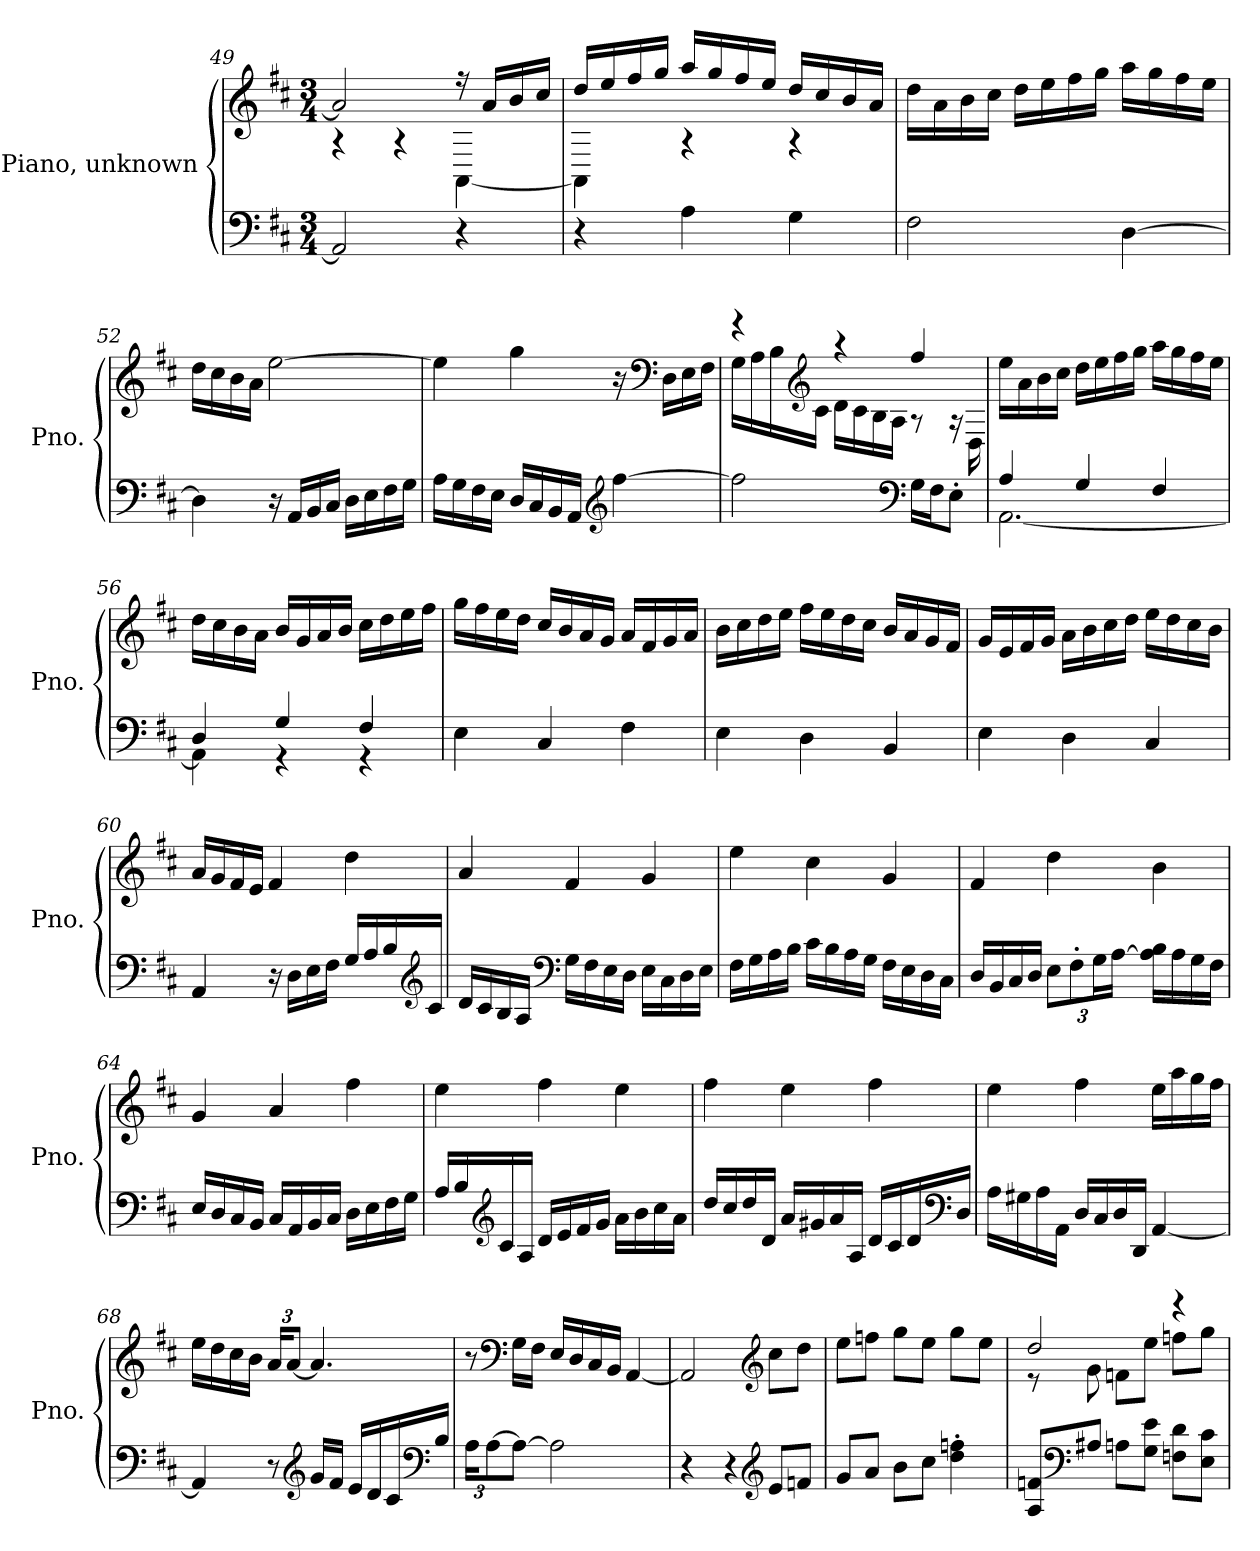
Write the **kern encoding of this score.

**kern	**kern
*part1	*part1
*staff2	*staff1
*I"Piano, unknown	*
*I'Pno.	*
*clefF4	*clefG2
*k[f#c#]	*k[f#c#]
*M3/4	*M3/4
=49	=49
*	*^
2AA/]	2a/]	4r
.	.	4r
4r	16r	[4AA\
.	16a/LL	.
.	16b/	.
.	16cc#/JJ	.
!!LO:LB:g=z	!!
=50	=50	=50
4r	16dd/LL	4AA\]
.	16ee/	.
.	16ff#/	.
.	16gg/JJ	.
4A\	16aa/LL	4r
.	16gg/	.
.	16ff#/	.
.	16ee/JJ	.
4G\	16dd/LL	4r
.	16cc#/	.
.	16b/	.
.	16a/JJ	.
*	*v	*v
=51	=51
2F#\	16dd\LL
.	16a\
.	16b\
.	16cc#\JJ
.	16dd\LL
.	16ee\
.	16ff#\
.	16gg\JJ
[4D\	16aa\LL
.	16gg\
.	16ff#\
.	16ee\JJ
=52	=52
4D\]	16dd\LL
.	16cc#\
.	16b\
.	16a\JJ
16r	[2ee\
16AA/LL	.
16BB/	.
16C#/JJ	.
16D\LL	.
16E\	.
16F#\	.
16G\JJ	.
!!LO:PB:g=z
=53	=53
16A\LL	4ee\]
16G\	.
16F#\	.
16E\JJ	.
16D/LL	4gg\
16C#/	.
16BB/	.
16AA/JJ	.
*clefG2	*
[4ff#\	16r
*	*clefF4
.	16D\LL
.	16E\
.	16F#\JJ
=54	=54
*	*^
2ff#\]	4r	16G\LL
.	.	16A\
.	.	16B\
*	*clefG2	*
.	.	16c#\JJ
.	4r	16d\LL
.	.	16c#\
.	.	16B\
.	.	16A\JJ
*clefF4	*	*
16G\LL	4ff#/	8r
16F#\J	.	.
8E'\J	.	16r
.	.	16D\
*	*v	*v
=55	=55
*^	*
4A/	[2.AA\	16ee\LL
.	.	16a\
.	.	16b\
.	.	16cc#\JJ
4G/	.	16dd\LL
.	.	16ee\
.	.	16ff#\
.	.	16gg\JJ
4F#/	.	16aa\LL
.	.	16gg\
.	.	16ff#\
.	.	16ee\JJ
!!LO:LB:g=z
=56	=56	=56
4D/	4AA\]	16dd\LL
.	.	16cc#\
.	.	16b\
.	.	16a\JJ
4G/	4r	16b/LL
.	.	16g/
.	.	16a/
.	.	16b/JJ
4F#/	4r	16cc#\LL
.	.	16dd\
.	.	16ee\
.	.	16ff#\JJ
*v	*v	*
=57	=57
4E\	16gg\LL
.	16ff#\
.	16ee\
.	16dd\JJ
4C#/	16cc#/LL
.	16b/
.	16a/
.	16g/JJ
4F#\	16a/LL
.	16f#/
.	16g/
.	16a/JJ
=58	=58
4E\	16b\LL
.	16cc#\
.	16dd\
.	16ee\JJ
4D\	16ff#\LL
.	16ee\
.	16dd\
.	16cc#\JJ
4BB/	16b/LL
.	16a/
.	16g/
.	16f#/JJ
!!LO:LB:g=z
=59	=59
4E\	16g/LL
.	16e/
.	16f#/
.	16g/JJ
4D\	16a\LL
.	16b\
.	16cc#\
.	16dd\JJ
4C#/	16ee\LL
.	16dd\
.	16cc#\
.	16b\JJ
=60	=60
4AA/	16a/LL
.	16g/
.	16f#/
.	16e/JJ
16r	4f#/
16D\LL	.
16E\	.
16F#\JJ	.
16G/LL	4dd\
16A/	.
16B/	.
*clefG2	*
16c#/JJ	.
=61	=61
16d/LL	4a/
16c#/	.
16B/	.
16A/JJ	.
*clefF4	*
16G\LL	4f#/
16F#\	.
16E\	.
16D\JJ	.
16E\LL	4g/
16C#\	.
16D\	.
16E\JJ	.
!!LO:LB:g=z
=62	=62
16F#\LL	4ee\
16G\	.
16A\	.
16B\JJ	.
16c#\LL	4cc#\
16B\	.
16A\	.
16G\JJ	.
16F#\LL	4g/
16E\	.
16D\	.
16C#\JJ	.
=63	=63
16D/LL	4f#/
16BB/	.
16C#/	.
16D/JJ	.
*Xbrackettup	*
12E\L	4dd\
12F#'\	.
24G\L	.
[24A\JJ	.
16A\] 16B\LL	4b\
16A\	.
16G\	.
16F#\JJ	.
=64	=64
16E/LL	4g/
16D/	.
16C#/	.
16BB/JJ	.
16C#/LL	4a/
16AA/	.
16BB/	.
16C#/JJ	.
16D\LL	4ff#\
16E\	.
16F#\	.
16G\JJ	.
!!LO:LB:g=z
=65	=65
16A/LL	4ee\
16B/	.
*clefG2	*
16c#/	.
16A/JJ	.
16d/LL	4ff#\
16e/	.
16f#/	.
16g/JJ	.
16a\LL	4ee\
16b\	.
16cc#\	.
16a\JJ	.
=66	=66
16dd/LL	4ff#\
16cc#/	.
16dd/	.
16d/JJ	.
16a/LL	4ee\
16g#X/	.
16a/	.
16A/JJ	.
16d/LL	4ff#\
16c#/	.
16d/	.
*clefF4	*
16D/JJ	.
=67	=67
16A\LL	4ee\
16G#X\	.
16A\	.
16AA\JJ	.
16D/LL	4ff#\
16C#/	.
16D/	.
16DD/JJ	.
[4AA/	16ee\LL
.	16aa\
.	16gg\
.	16ff#\JJ
!!LO:LB:g=z
=68	=68
4AA/]	16ee\LL
.	16dd\
.	16cc#\
.	16b\JJ
*	*Xbrackettup
8r	24a/KL
.	[12a/J
*clefG2	*
16g/LL	4.a/]
16f#/JJ	.
16e/LL	.
16d/	.
16c#/	.
*clefF4	*
16B/JJ	.
=69	=69
24A\KL	8r
[12A\	.
*	*clefF4
8A\J_	16G\LL
.	16F#\JJ
2A\]	16E/LL
.	16D/
.	16C#/
.	16BB/JJ
.	[4AA/
=70	=70
4r	2AA/]
4r	.
*clefG2	*clefG2
8e/L	8cc#\L
8fn/J	8dd\J
=71	=71
8g/L	8ee\L
8a/J	8ffn\J
8b\L	8gg\L
8cc#\J	8ee\J
4dd\' 4ffn\'	8gg\L
.	8ee\J
!!LO:PB:g=z
=72	=72
*	*^
8A/ 8fn/L	2dd/	8r
*clefF4	*	*
8A#X/J	.	8g\
8An\L	.	8fn\L
8G\ 8e\J	.	8ee\J
8Fn\ 8d\L	4r	8ffn\L
8E\ 8c#\J	.	8gg\J
*	*v	*v
=	=
*-	*-
